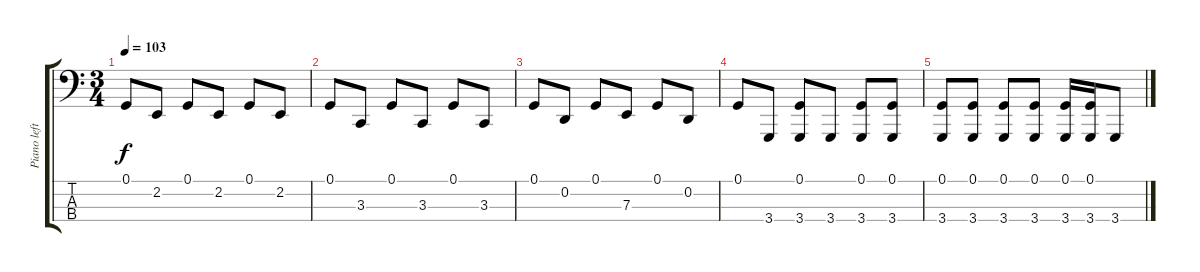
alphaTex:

\track ("Piano left" "Piano left") {instrument acousticgrandpiano}
\staff {score tabs}
\tuning (G2 D2 A1 E1) {hide}
\ts (3 4)
\tempo 103
\clef f4
\ks c
0.1.8{dy f} 2.2.8 0.1.8 2.2.8 0.1.8 2.2.8 |
0.1.8 3.3.8 0.1.8 3.3.8 0.1.8 3.3.8 |
0.1.8 0.2.8 0.1.8 7.3.8 0.1.8 0.2.8 |
0.1.8 3.4.8 (0.1 3.4).8 3.4.8 (0.1 3.4).8 (0.1 3.4).8 |
(0.1 3.4).8 (0.1 3.4).8 (0.1 3.4).8 (0.1 3.4).8 (0.1 3.4).16 (0.1 3.4).16 3.4.8
